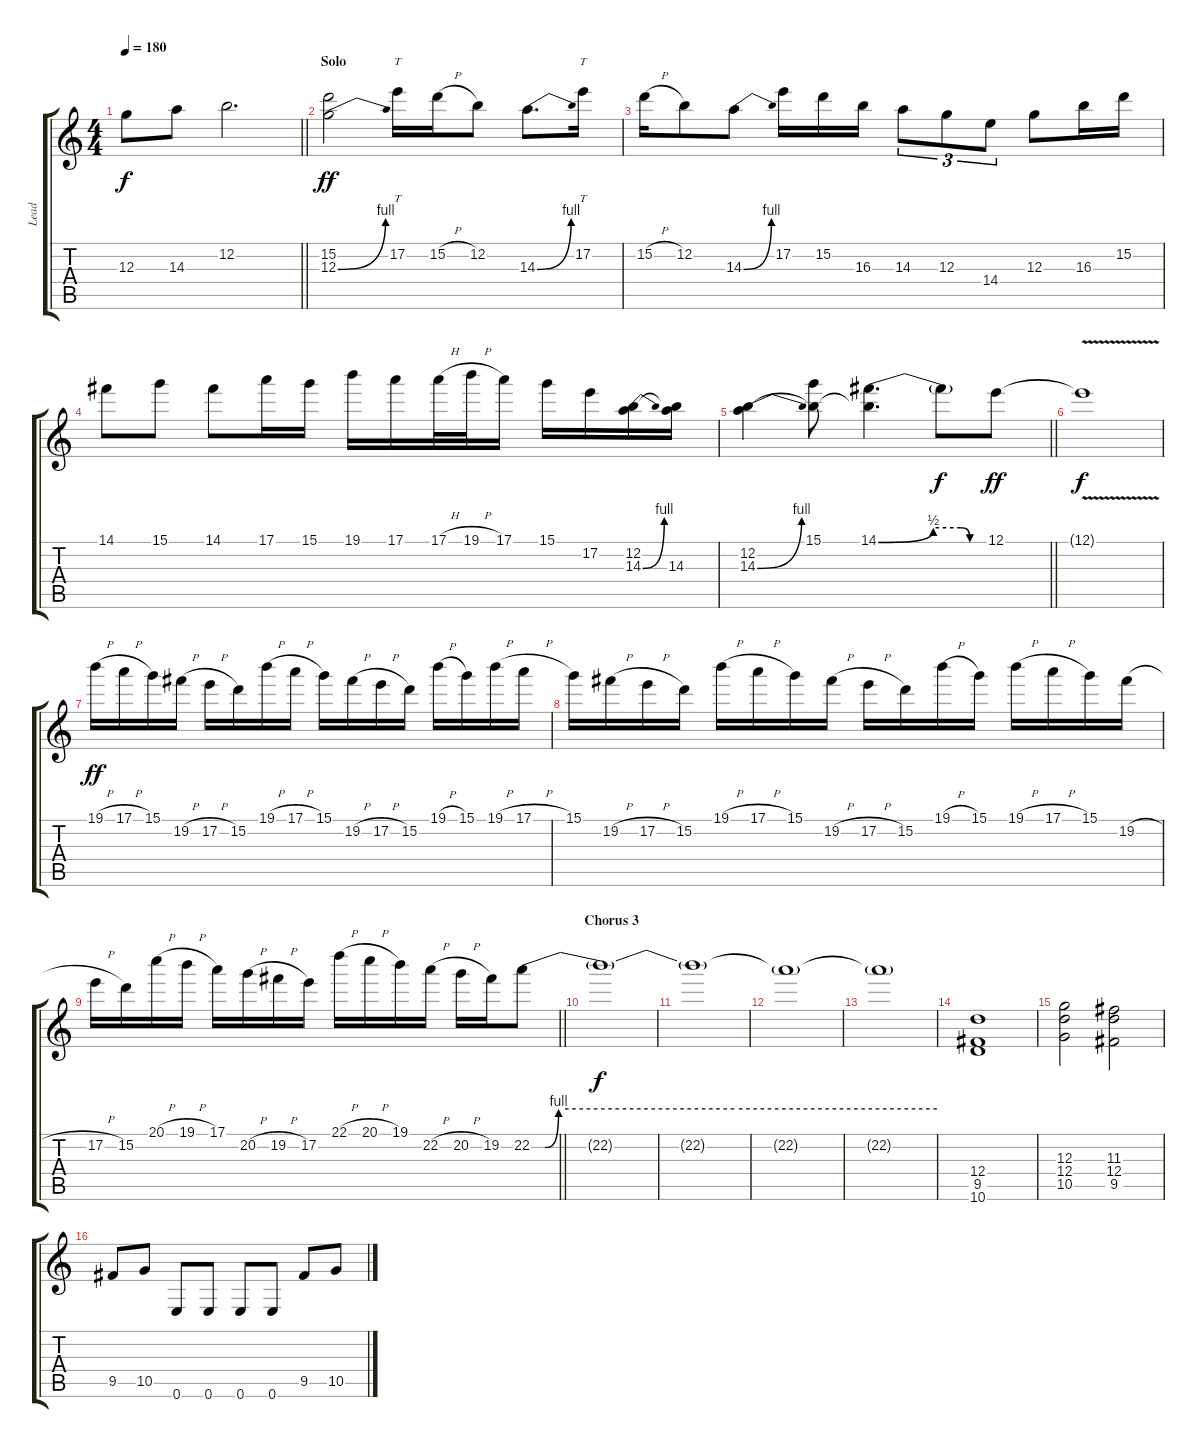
\track ("Lead" "Lead") {instrument overdrivenguitar}
\staff {score tabs}
\tuning (E4 B3 G3 D3 A2 E2) {hide}
\ts (4 4)
\tempo 180
\clef g2
\barLineRight lightlight
\ks c
12.3.8{dy f} 14.3.8 12.2.2{d} |
\section ("" "Solo")
(15.2 12.3{be (bend 0 0 60 4)}).2{dy ff} 17.2.16{tt} 15.2{h}.16 12.2.8 14.3{be (bend 0 0 60 4)}.8{d} 17.2.16{tt} |
15.2{h}.16 12.2.8 14.3{be (bend 0 0 60 4)}.8 17.2.16 15.2.16 16.3.16 14.3.8{tu (3 2)} 12.3.8{tu (3 2)} 14.4.8{tu (3 2)} 12.3.8 16.3.16 15.2.16 |
14.1.8 15.1.8 14.1.8 17.1.16 15.1.16 19.1.16 17.1.16 17.1{h}.32 19.1{h}.32 17.1.16 15.1.16 17.2.16 (12.2 14.3{be (bend 0 0 60 4)}).16 (12.2{t} 14.3).16 |
\barLineRight lightlight
(12.2 14.3{be (bend 0 0 60 4)}).4 (15.1 12.2{t}).8 (14.1{be (custom 0 0 30 2 45 2 50 0 60 0)} 12.2{t}).4{d} 14.1{t}.8{dy f} 12.1.8{dy ff} |
12.1{v t}.1{dy f} |
19.1{h}.16{dy ff} 17.1{h}.16 15.1.16 19.2{h}.16 17.2{h}.16 15.2.16 19.1{h}.16 17.1{h}.16 15.1.16 19.2{h}.16 17.2{h}.16 15.2.16 19.1{h}.16 15.1.16 19.1{h}.16 17.1{h}.16 |
15.1.16 19.2{h}.16 17.2{h}.16 15.2.16 19.1{h}.16 17.1{h}.16 15.1.16 19.2{h}.16 17.2{h}.16 15.2.16 19.1{h}.16 15.1.16 19.1{h}.16 17.1{h}.16 15.1.16 19.2{h}.16 |
\barLineRight lightlight
17.2{h}.16 15.2.16 20.1{h}.16 19.1{h}.16 17.1.16 20.2{h}.16 19.2{h}.16 17.2.16 22.1{h}.16 20.1{h}.16 19.1.16 22.2{h}.16 20.2{h}.16 19.2.16 22.2{be (custom 0 0 2 0 4 4 30 4 60 4)}.8 |
\section ("" "Chorus 3")
22.2{t}.1{dy f volume 3} |
22.2{t}.1 |
22.2{t}.1 |
22.2{t}.1 |
(12.4 9.5 10.6).1{volume 16} |
(12.3 12.4 10.5).2 (11.3 12.4 9.5).2 |
9.5.8 10.5.8 0.6.8 0.6.8 0.6.8 0.6.8 9.5.8 10.5.8
